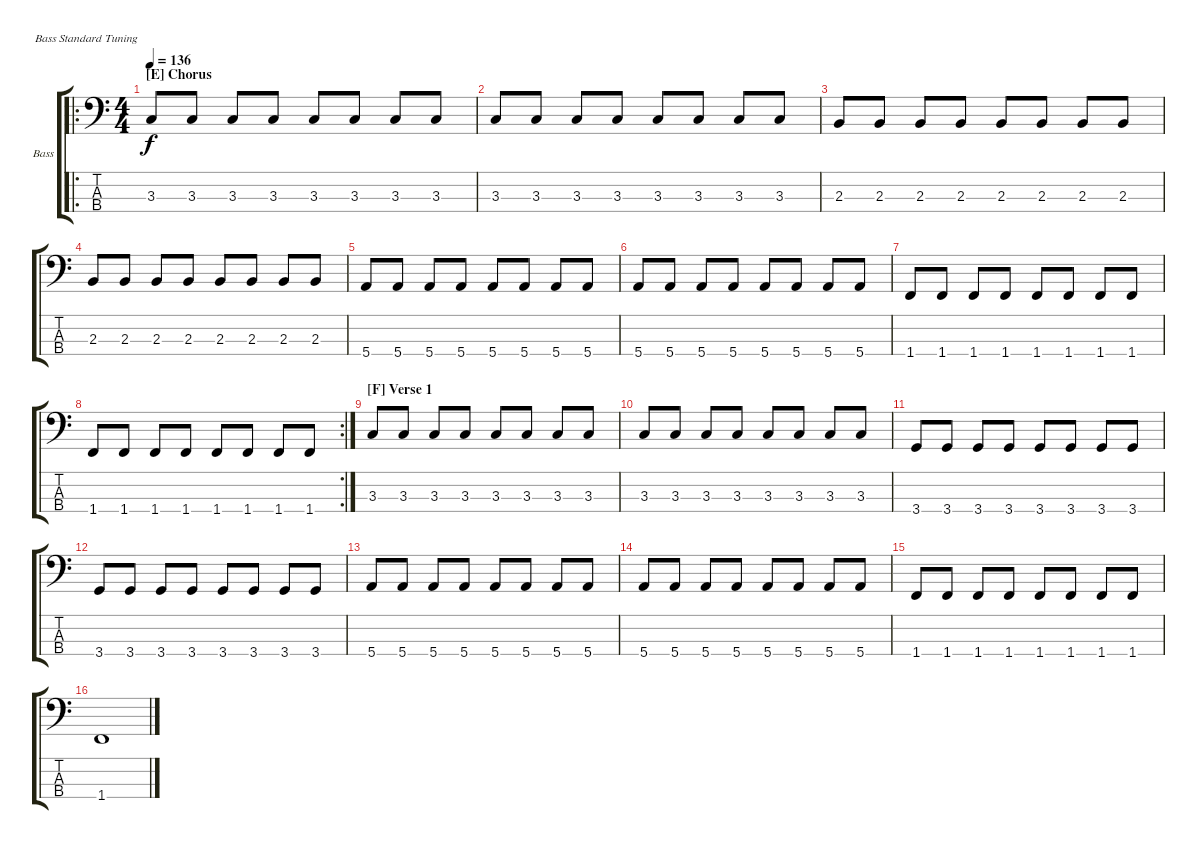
\defaultSystemsLayout 4
\bracketExtendMode groupsimilarinstruments
\firstSystemTrackNameOrientation horizontal
\otherSystemsTrackNameOrientation horizontal
\track ("Bass" "Bass") {instrument electricbassfinger}
\staff {score tabs}
\tuning (G2 D2 A1 E1)
\ro
\ts (4 4)
\section ("E" "Chorus")
\tempo 136
\clef f4
\scale
0.373134
\ks c
3.3.8{dy f} 3.3.8 3.3.8 3.3.8 3.3.8 3.3.8 3.3.8 3.3.8 |
\scale
0.333333 3.3.8 3.3.8 3.3.8 3.3.8 3.3.8 3.3.8 3.3.8 3.3.8 |
\scale
0.333333 2.3.8 2.3.8 2.3.8 2.3.8 2.3.8 2.3.8 2.3.8 2.3.8 |
\scale
0.333333 2.3.8 2.3.8 2.3.8 2.3.8 2.3.8 2.3.8 2.3.8 2.3.8 |
\scale
0.333333 5.4.8 5.4.8 5.4.8 5.4.8 5.4.8 5.4.8 5.4.8 5.4.8 |
\scale
0.333333 5.4.8 5.4.8 5.4.8 5.4.8 5.4.8 5.4.8 5.4.8 5.4.8 |
\scale
0.333333 1.4.8 1.4.8 1.4.8 1.4.8 1.4.8 1.4.8 1.4.8 1.4.8 |
\rc 2
\scale
0.353846 1.4.8 1.4.8 1.4.8 1.4.8 1.4.8 1.4.8 1.4.8 1.4.8 |
\section ("F" "Verse 1")
\scale
0.323077 3.3.8 3.3.8 3.3.8 3.3.8 3.3.8 3.3.8 3.3.8 3.3.8 |
\scale
0.323077 3.3.8 3.3.8 3.3.8 3.3.8 3.3.8 3.3.8 3.3.8 3.3.8 |
\scale
0.333333 3.4.8 3.4.8 3.4.8 3.4.8 3.4.8 3.4.8 3.4.8 3.4.8 |
\scale
0.333333 3.4.8 3.4.8 3.4.8 3.4.8 3.4.8 3.4.8 3.4.8 3.4.8 |
\scale
0.333333 5.4.8 5.4.8 5.4.8 5.4.8 5.4.8 5.4.8 5.4.8 5.4.8 |
\scale
0.333333 5.4.8 5.4.8 5.4.8 5.4.8 5.4.8 5.4.8 5.4.8 5.4.8 |
\scale
0.333333 1.4.8 1.4.8 1.4.8 1.4.8 1.4.8 1.4.8 1.4.8 1.4.8 |
\scale
0.333333 1.4.1
